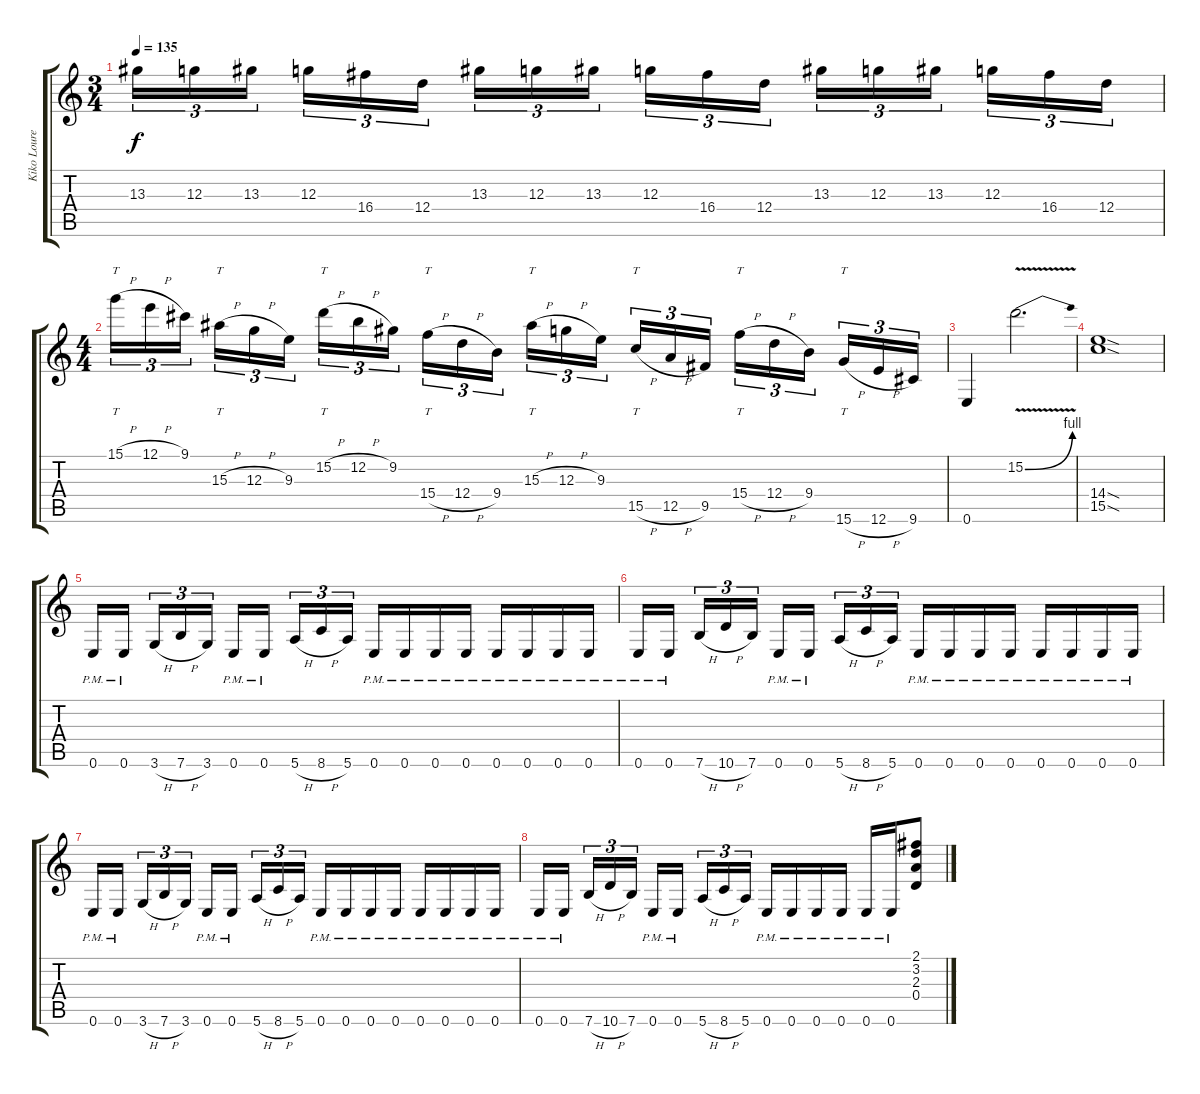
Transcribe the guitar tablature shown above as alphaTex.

\track ("Kiko Loureiro Rithm" "Kiko Loure") {instrument distortionguitar}
\staff {score tabs}
\tuning (E4 B3 G3 D3 A2 E2) {hide}
\ts (3 4)
\tempo 135
\clef g2
\ks c
13.3.16{tu (3 2) dy f} 12.3.16{tu (3 2)} 13.3.16{tu (3 2) beam splitsecondary} 12.3.16{tu (3 2)} 16.4.16{tu (3 2)} 12.4.16{tu (3 2)} 13.3.16{tu (3 2)} 12.3.16{tu (3 2)} 13.3.16{tu (3 2) beam splitsecondary} 12.3.16{tu (3 2)} 16.4.16{tu (3 2)} 12.4.16{tu (3 2)} 13.3.16{tu (3 2)} 12.3.16{tu (3 2)} 13.3.16{tu (3 2) beam splitsecondary} 12.3.16{tu (3 2)} 16.4.16{tu (3 2)} 12.4.16{tu (3 2)} |
\ts (4 4)
15.1{h}.16{tt tu (3 2)} 12.1{h}.16{tu (3 2)} 9.1.16{tu (3 2) beam splitsecondary} 15.3{h}.16{tt tu (3 2)} 12.3{h}.16{tu (3 2)} 9.3.16{tu (3 2)} 15.2{h}.16{tt tu (3 2)} 12.2{h}.16{tu (3 2)} 9.2.16{tu (3 2) beam splitsecondary} 15.4{h}.16{tt tu (3 2)} 12.4{h}.16{tu (3 2)} 9.4.16{tu (3 2)} 15.3{h}.16{tt tu (3 2)} 12.3{h}.16{tu (3 2)} 9.3.16{tu (3 2) beam splitsecondary} 15.5{h}.16{tt tu (3 2)} 12.5{h}.16{tu (3 2)} 9.5.16{tu (3 2)} 15.4{h}.16{tt tu (3 2)} 12.4{h}.16{tu (3 2)} 9.4.16{tu (3 2) beam splitsecondary} 15.6{h}.16{tt tu (3 2)} 12.6{h}.16{tu (3 2)} 9.6.16{tu (3 2)} |
0.6.4 15.2{be (bend 0 0 60 4) v}.2{d} |
(14.4{sod} 15.5{sod}).1{instrument guitarharmonics} |
0.6{pm}.16{instrument distortionguitar} 0.6{pm}.16{beam splitsecondary} 3.6{h}.16{tu (3 2)} 7.6{h}.16{tu (3 2)} 3.6.16{tu (3 2)} 0.6{pm}.16 0.6{pm}.16{beam splitsecondary} 5.6{h}.16{tu (3 2)} 8.6{h}.16{tu (3 2)} 5.6.16{tu (3 2)} 0.6{pm}.16 0.6{pm}.16 0.6{pm}.16 0.6{pm}.16 0.6{pm}.16 0.6{pm}.16 0.6{pm}.16 0.6{pm}.16 |
0.6{pm}.16 0.6{pm}.16{beam splitsecondary} 7.6{h}.16{tu (3 2)} 10.6{h}.16{tu (3 2)} 7.6.16{tu (3 2)} 0.6{pm}.16 0.6{pm}.16{beam splitsecondary} 5.6{h}.16{tu (3 2)} 8.6{h}.16{tu (3 2)} 5.6.16{tu (3 2)} 0.6{pm}.16 0.6{pm}.16 0.6{pm}.16 0.6{pm}.16 0.6{pm}.16 0.6{pm}.16 0.6{pm}.16 0.6{pm}.16 |
0.6{pm}.16{instrument distortionguitar} 0.6{pm}.16{beam splitsecondary} 3.6{h}.16{tu (3 2)} 7.6{h}.16{tu (3 2)} 3.6.16{tu (3 2)} 0.6{pm}.16 0.6{pm}.16{beam splitsecondary} 5.6{h}.16{tu (3 2)} 8.6{h}.16{tu (3 2)} 5.6.16{tu (3 2)} 0.6{pm}.16 0.6{pm}.16 0.6{pm}.16 0.6{pm}.16 0.6{pm}.16 0.6{pm}.16 0.6{pm}.16 0.6{pm}.16 |
0.6{pm}.16 0.6{pm}.16{beam splitsecondary} 7.6{h}.16{tu (3 2)} 10.6{h}.16{tu (3 2)} 7.6.16{tu (3 2)} 0.6{pm}.16 0.6{pm}.16{beam splitsecondary} 5.6{h}.16{tu (3 2)} 8.6{h}.16{tu (3 2)} 5.6.16{tu (3 2)} 0.6{pm}.16 0.6{pm}.16 0.6{pm}.16 0.6{pm}.16 0.6{pm}.16 0.6{pm}.16 (2.1 3.2 2.3 0.4).8
